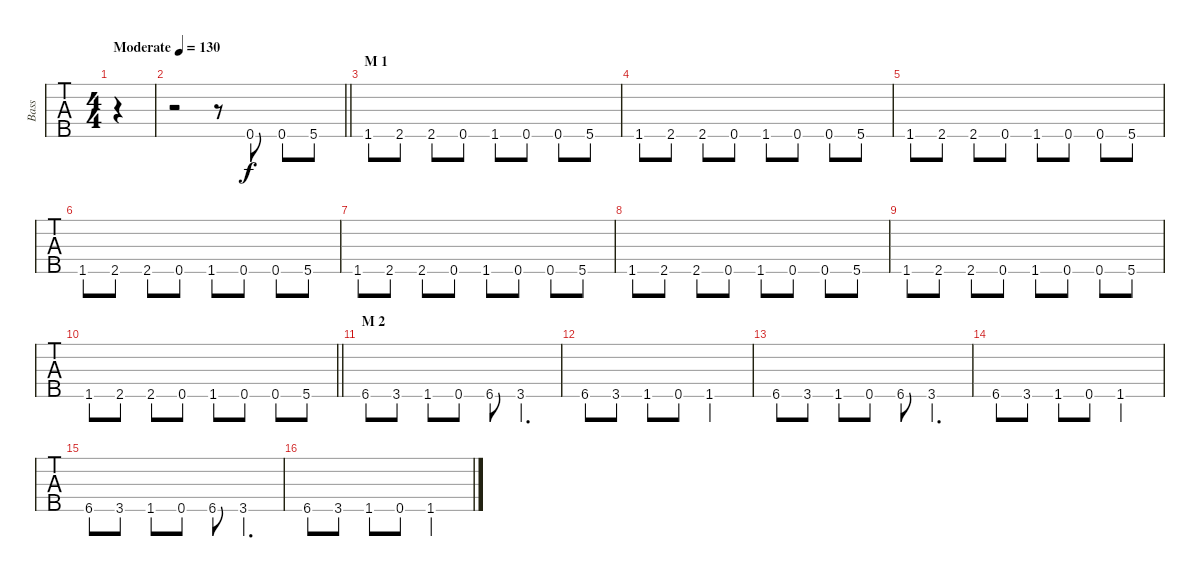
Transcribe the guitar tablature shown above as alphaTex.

\track ("Bass" "Bass") {instrument electricbasspick}
\staff {tabs}
\tuning (F2 C2 G1 D1 A0) {hide}
\ts (4 4)
\tempo (130 "Moderate")
\clef f4
\ks c
|
\barLineRight lightlight
r.2 r.8 0.5.8 0.5.8 5.5.8 |
\section ("" "M 1")
1.5.8 2.5.8 2.5.8 0.5.8 1.5.8 0.5.8 0.5.8 5.5.8 |
1.5.8 2.5.8 2.5.8 0.5.8 1.5.8 0.5.8 0.5.8 5.5.8 |
1.5.8 2.5.8 2.5.8 0.5.8 1.5.8 0.5.8 0.5.8 5.5.8 |
1.5.8 2.5.8 2.5.8 0.5.8 1.5.8 0.5.8 0.5.8 5.5.8 |
1.5.8 2.5.8 2.5.8 0.5.8 1.5.8 0.5.8 0.5.8 5.5.8 |
1.5.8 2.5.8 2.5.8 0.5.8 1.5.8 0.5.8 0.5.8 5.5.8 |
1.5.8 2.5.8 2.5.8 0.5.8 1.5.8 0.5.8 0.5.8 5.5.8 |
\barLineRight lightlight
1.5.8 2.5.8 2.5.8 0.5.8 1.5.8 0.5.8 0.5.8 5.5.8 |
\section ("" "M 2")
6.5.8 3.5.8 1.5.8 0.5.8 6.5.8 3.5.4{d} |
6.5.8 3.5.8 1.5.8 0.5.8 1.5.2 |
6.5.8 3.5.8 1.5.8 0.5.8 6.5.8 3.5.4{d} |
6.5.8 3.5.8 1.5.8 0.5.8 1.5.2 |
6.5.8 3.5.8 1.5.8 0.5.8 6.5.8 3.5.4{d} |
6.5.8 3.5.8 1.5.8 0.5.8 1.5.2
